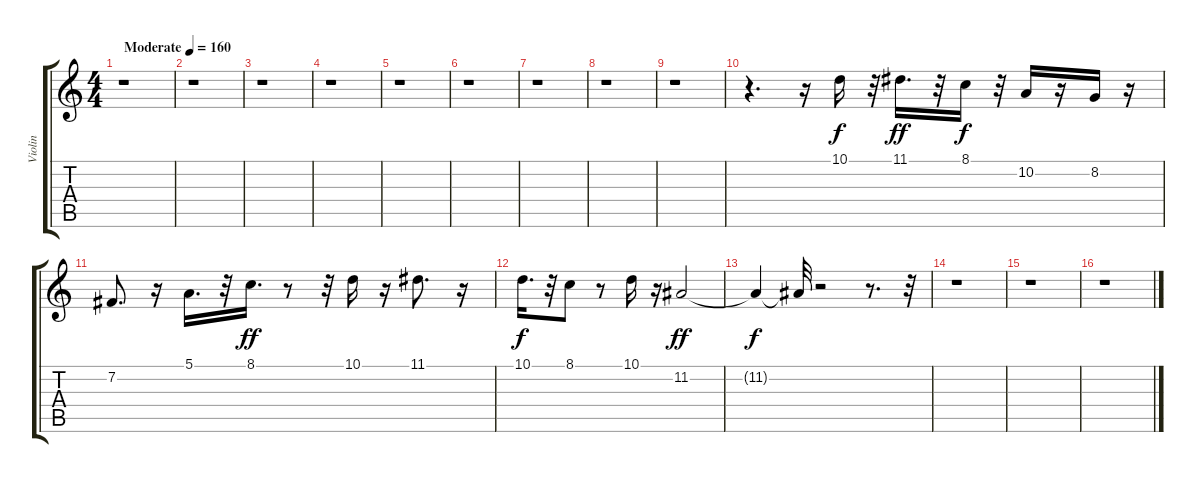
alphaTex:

\track ("Violin" "Violin") {instrument violin}
\staff {score tabs}
\tuning (E4 B3 G3 D3 A2 E2) {hide}
\ts (4 4)
\tempo (160 "Moderate")
\clef g2
\ks c
r.1{dy f instrument violin} |
r.1 |
r.1 |
r.1 |
r.1 |
r.1 |
r.1 |
r.1 |
r.1 |
r.4{d} r.16 10.1.16 r.32 11.1.16{d dy ff} r.32 8.1.16{dy f} r.32 10.2.16 r.16 8.2.16 r.16 |
7.2.8{d} r.16 5.1.16{d} r.32 8.1.16{d dy ff} r.8 r.32 10.1.16 r.16 11.1.8{d} r.16 |
10.1.16{d dy f} r.32 8.1.8 r.8 10.1.16 r.16 11.2.2{dy ff} |
11.2{t}.4{dy f} 11.2{t}.32 r.2 r.8{d} r.32 |
r.1 |
r.1 |
r.1
